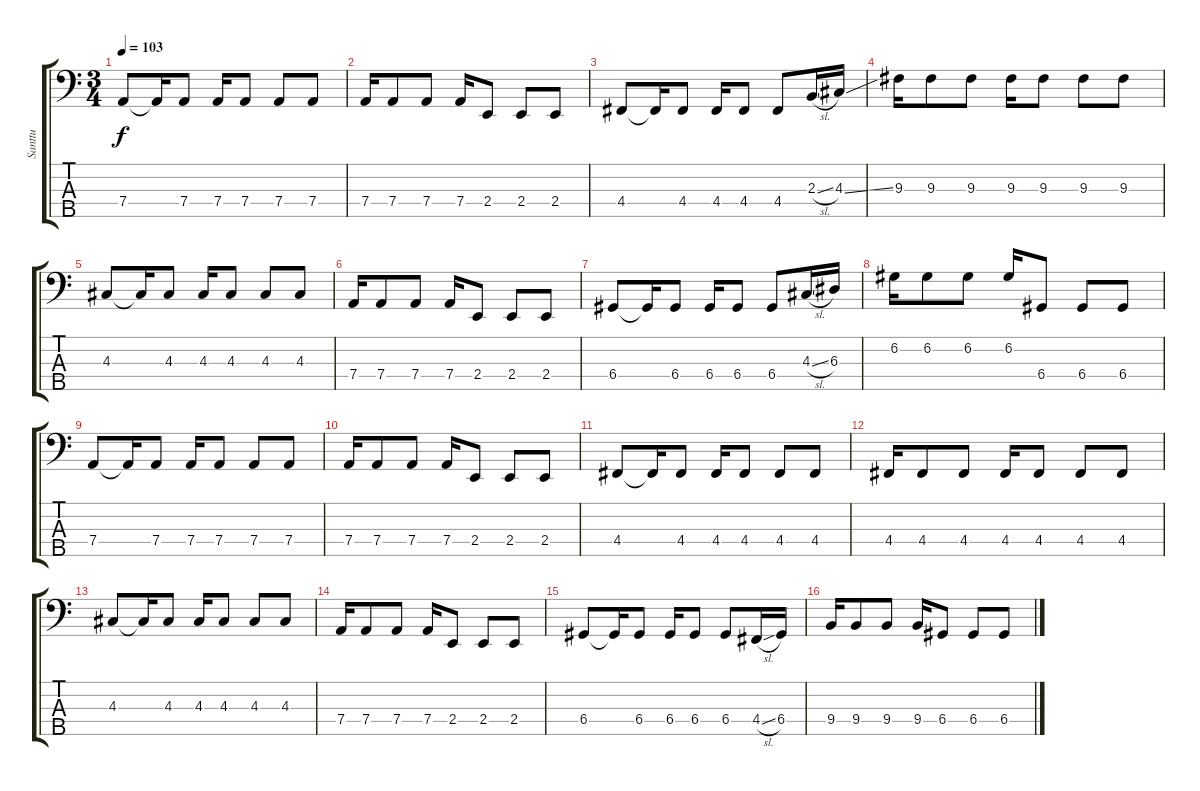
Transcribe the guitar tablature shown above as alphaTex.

\track ("Santtu" "Santtu") {instrument electricbasspick}
\staff {score tabs}
\tuning (G2 D2 A1 D1 A0) {hide}
\ts (3 4)
\tempo 103
\clef f4
\ks c
7.4.8{dy f} 7.4{t}.16 7.4.8 7.4.16 7.4.8 7.4.8 7.4.8 |
7.4.16 7.4.8 7.4.8 7.4.16 2.4.8 2.4.8 2.4.8 |
4.4.8 4.4{t}.16 4.4.8 4.4.16 4.4.8 4.4.8 2.3{sl}.16 4.3{ss}.16 |
9.3.16 9.3.8 9.3.8 9.3.16 9.3.8 9.3.8 9.3.8 |
4.3.8 4.3{t}.16 4.3.8 4.3.16 4.3.8 4.3.8 4.3.8 |
7.4.16 7.4.8 7.4.8 7.4.16 2.4.8 2.4.8 2.4.8 |
6.4.8 6.4{t}.16 6.4.8 6.4.16 6.4.8 6.4.8 4.3{sl}.16 6.3.16 |
6.2.16 6.2.8 6.2.8 6.2.16 6.4.8 6.4.8 6.4.8 |
7.4.8 7.4{t}.16 7.4.8 7.4.16 7.4.8 7.4.8 7.4.8 |
7.4.16 7.4.8 7.4.8 7.4.16 2.4.8 2.4.8 2.4.8 |
4.4.8 4.4{t}.16 4.4.8 4.4.16 4.4.8 4.4.8 4.4.8 |
4.4.16 4.4.8 4.4.8 4.4.16 4.4.8 4.4.8 4.4.8 |
4.3.8 4.3{t}.16 4.3.8 4.3.16 4.3.8 4.3.8 4.3.8 |
7.4.16 7.4.8 7.4.8 7.4.16 2.4.8 2.4.8 2.4.8 |
6.4.8 6.4{t}.16 6.4.8 6.4.16 6.4.8 6.4.8 4.4{sl}.16 6.4.16 |
9.4.16 9.4.8 9.4.8 9.4.16 6.4.8 6.4.8 6.4.8
